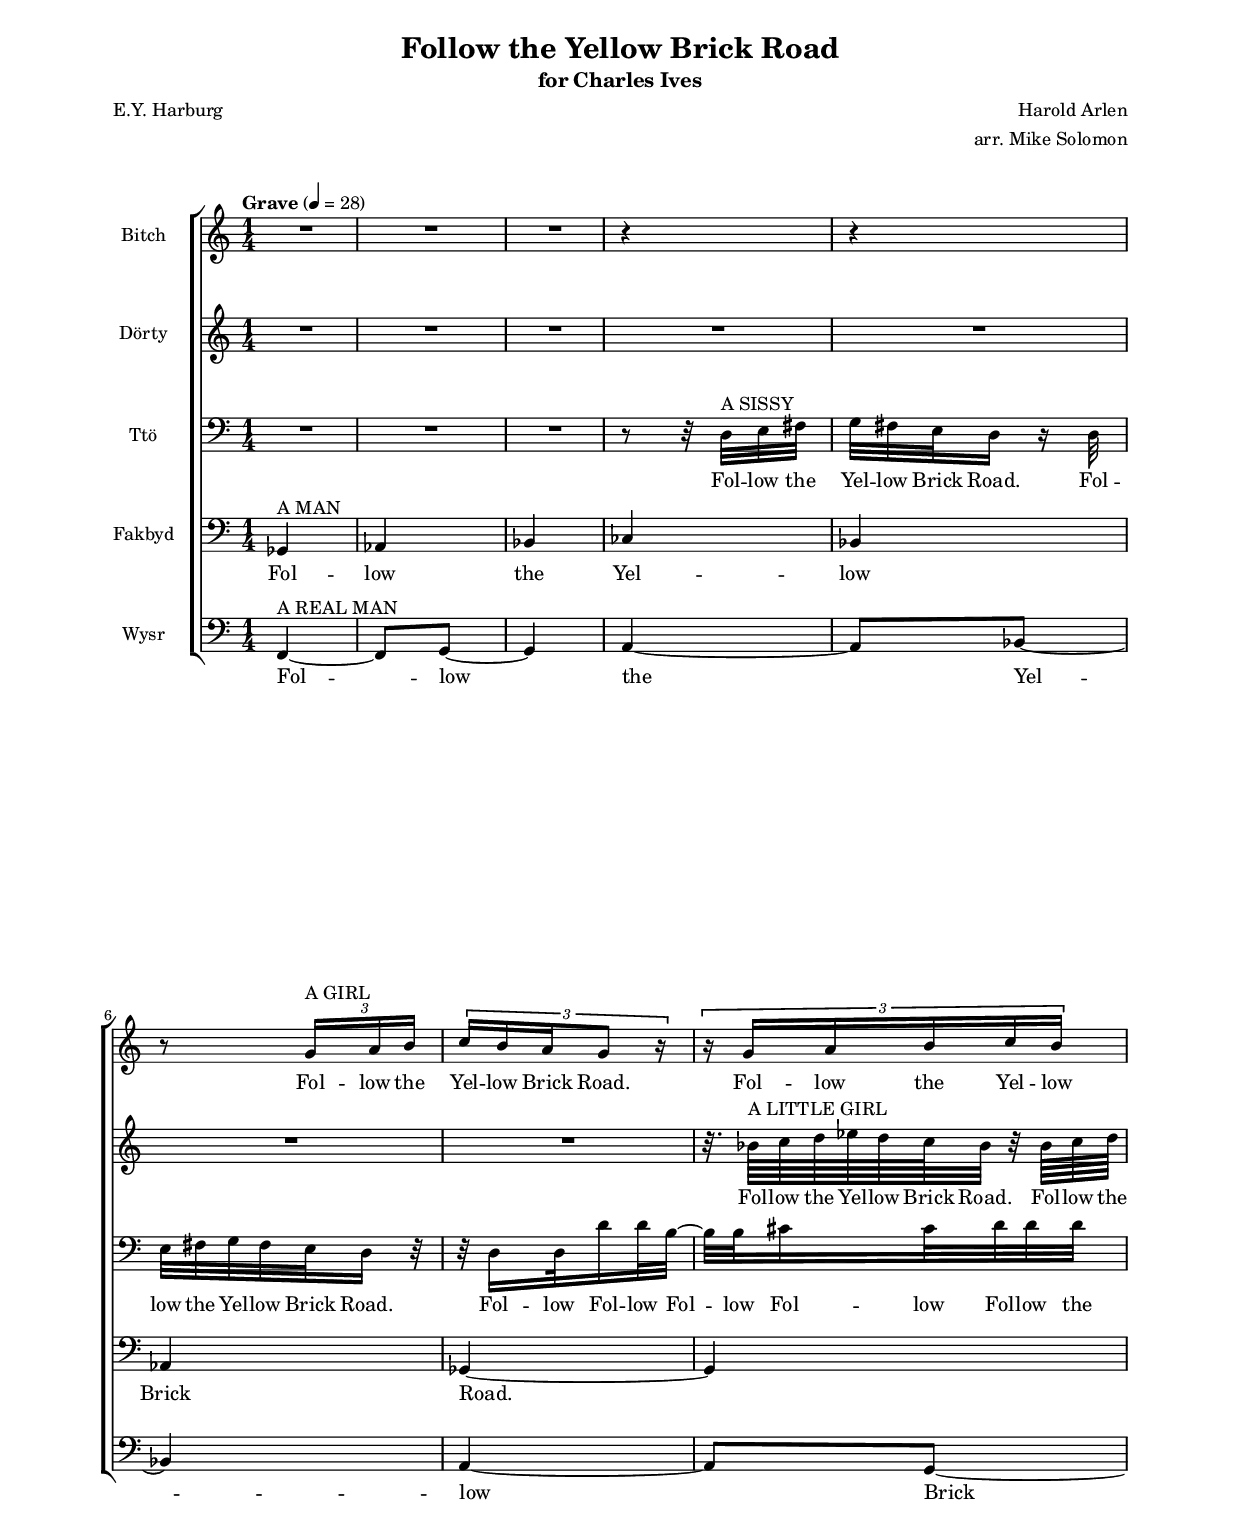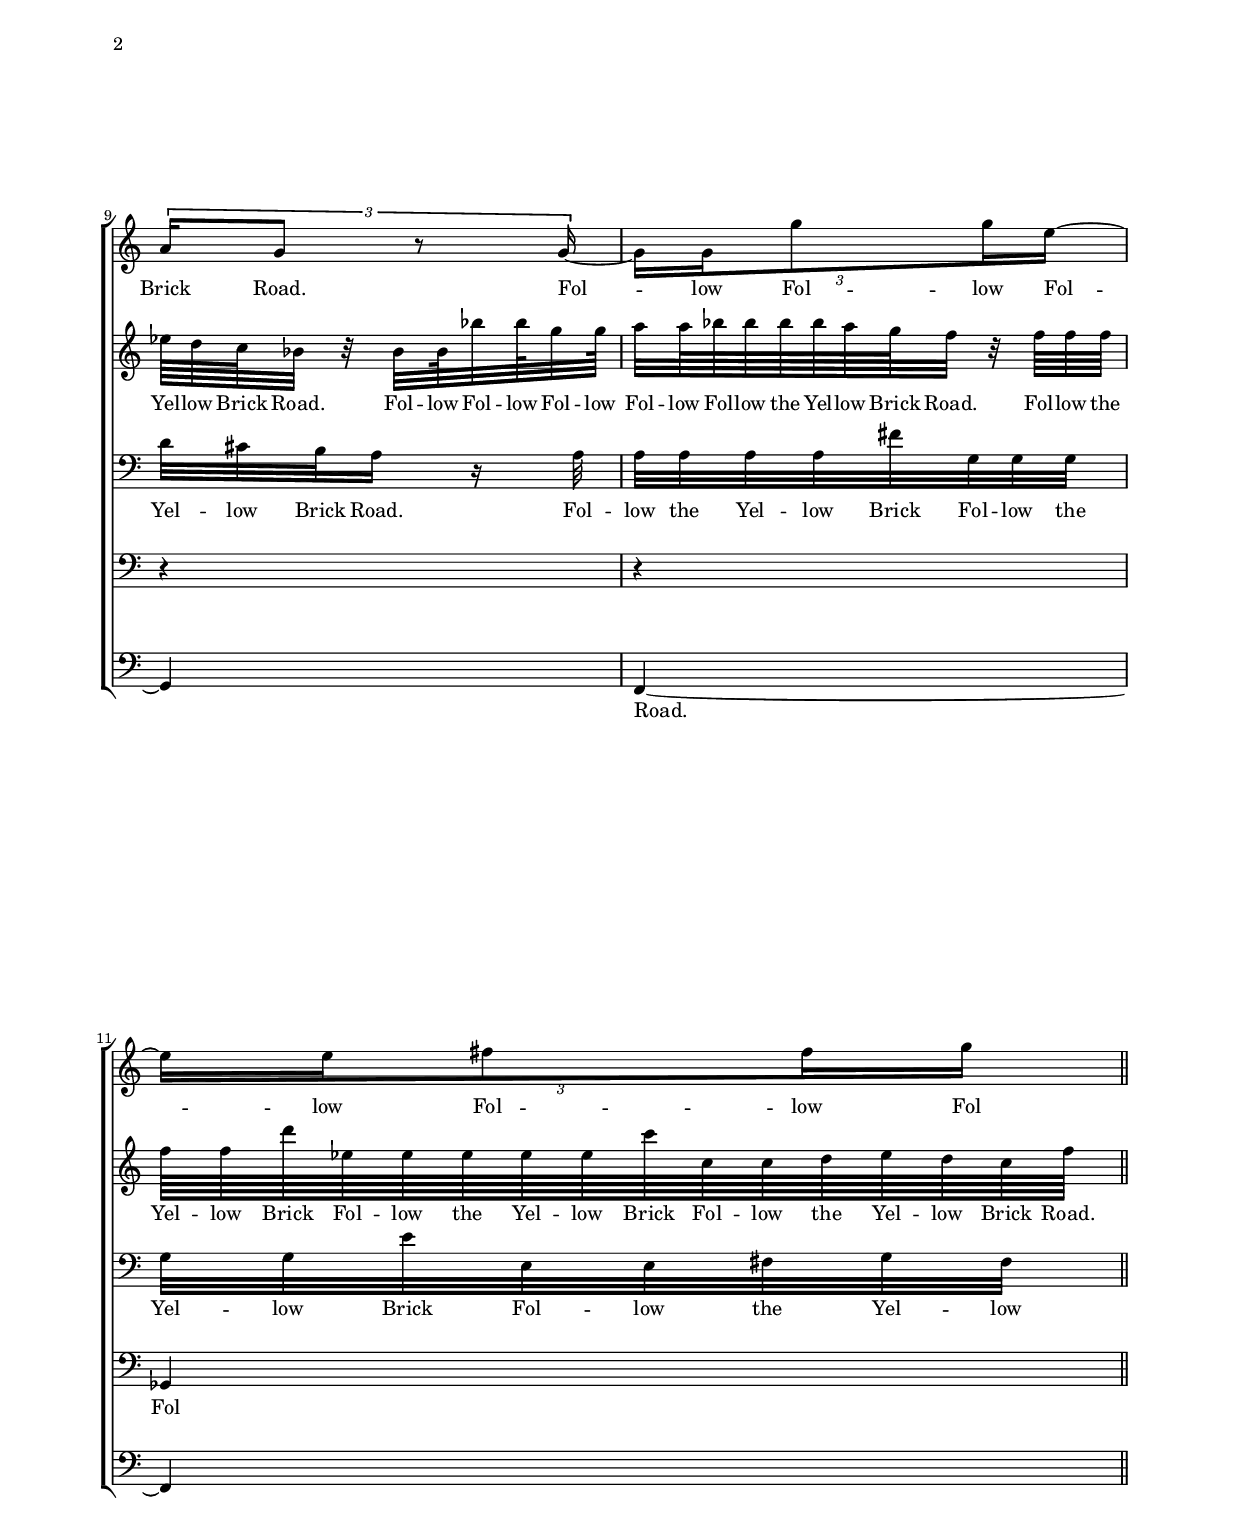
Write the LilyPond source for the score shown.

\version "2.19.30"
\include "defs-devel.ly"
\include "stylesheet.ly"
\header {
  title = "Follow the Yellow Brick Road" %(1)"
  subtitle = \markup { for Charles Ives }
  composer = "Harold Arlen"
  poet = "E.Y. Harburg"
  arranger = "arr. Mike Solomon"
}


midiPrefatoryMatter = {
}

scorePrefatoryMatter = {
}

marks = {
  %\time 3/4
  \time 1/4
  \tempo "Grave" 4=28
  s2. |
  s2. |
  s2. |
  %\time 2/4
  s2 \bar "||"
}

soprano = \relative c'' {
  R2. |
  r4 r r8 \times 2/3 { g16^"A GIRL" a b } |
  \times 2/3 { c b a g8 r16 } \times 2/3 { r g a b c b } \times 2/3 { a g8 r g16 ~ } |
  \times 2/3 { g16 g16 g'8 g16 e ~  } \times 2/3 { e e16 fis8 fis16 g } |
}

sopranoWords = \lyricmode {
  \repeat unfold 2 { Fol -- low the Yel -- low Brick Road. }
  \repeat unfold 4 { Fol -- low }
  Fol -- low
}

mezzo = \relative c'' {
  R2. |
  R |
  R4 |
  r32. bes64^"A LITTLE GIRL" c d ees d c bes32 r
  bes64 c d ees d c bes32 r
  bes32 bes64 bes'32 bes64 g32 g64 a32 a64 bes64 bes bes bes a g f32 r32 f64 f f
  f f d' ees,   ees ees ees ees    c' c, c d   ees d c f64
}

mezzoWords = \lyricmode {
  \repeat unfold 2 { Fol -- low the Yel -- low Brick Road. }
  \repeat unfold 4 { Fol -- low }
  Fol -- low the Yel -- low Brick Road.
  \repeat unfold 2 { Fol -- low the Yel -- low Brick }
  Fol -- low the Yel -- low Brick Road.
}

alto = \relative c {
  \clef bass
  R2. |
  r8 r32 d^"A SISSY" e fis   g fis e d16 r16 d32     e fis g fis e d16 r32 |
  r32 d16 d32 d'16 d32 b ~ b b cis16 cis32 d d d d cis b a16 r a32 |
  a a a a fis' g, g g g g e' e, e fis g fis
}

altoWords = \lyricmode {
  \repeat unfold 2 { Fol -- low the Yel -- low Brick Road. }
  \repeat unfold 4 { Fol -- low }
  Fol -- low the Yel -- low Brick Road.
  \repeat unfold 2 { Fol -- low the Yel -- low Brick }
  Fol -- low the Yel -- low
}

tenor = \relative c {
  \clef bass
  ges4^"A MAN" aes bes |
  ces bes aes |
  ges ~ ges r4 |
  r ges4
}

tenorWords = \lyricmode {
  Fol -- low the Yel -- low Brick Road.
  Fol
}

bass = \relative c, {
  \clef bass
  f4^"A REAL MAN" ~ f8 g ~ g4 |
  a4 ~ a8 bes ~ bes4 |
  a4 ~ a8 g ~ g4 |
  f4 ~ f |
  
}

bassWords = \lyricmode {
  Fol -- low the Yel -- low Brick Road.
}

\score {
  \new ChoirStaff <<
    \new Staff \with { instrumentName = \bitchName %shortInstrumentName = #"M."
} <<
      \new Voice = "soprano" { << { \numericTimeSignature
	\scorePrefatoryMatter
        \soprano
      } {
	\scorePrefatoryMatter
        \marks
      } >> }
      \new Lyrics \lyricsto "soprano" {
        \sopranoWords
      }
    >>
    \new Staff \with { instrumentName = \dortyName %shortInstrumentName = #"E."
} <<
      \new Voice = "mezzo" { \numericTimeSignature
	\scorePrefatoryMatter
        \mezzo
      }
      \new Lyrics \lyricsto "mezzo" {
        \mezzoWords
      }
    >>
    \new Staff \with { instrumentName = \ttoName %shortInstrumentName = #"Mk."
} <<
      \new Voice = "alto" { \numericTimeSignature
	\scorePrefatoryMatter
        \alto
      }
      \new Lyrics \lyricsto "alto" {
        \altoWords
      }
    >>
    \new Staff \with { instrumentName = \fakbydName %shortInstrumentName = #"R."
} <<
      \new Voice = "tenor" { \numericTimeSignature
	\scorePrefatoryMatter
        \tenor
      }
      \new Lyrics \lyricsto "tenor" {
        \tenorWords
      }
    >>
    \new Staff \with { instrumentName = \wysrName %shortInstrumentName = #"P." %\markup { \concat { E \super u . } }
} <<
      \new Voice = "bass" { \numericTimeSignature
	\scorePrefatoryMatter
        \bass
      }
      \new Lyrics \lyricsto "bass" {
        \bassWords
      }
    >>
  >>
  \layout {
    \context {
      \Voice
      \override TextScript #'layer = #6
      \override NoteHead #'layer = #7
      \override Glissando #'breakable = ##t
      \override TupletNumber #'breakable = ##t
      \override TupletBracket #'breakable = ##t
      \override DynamicLineSpanner.direction = #UP
      \remove "Forbid_line_break_engraver"
    }
    \context {
      \Staff
      %\consists "Metronome_mark_engraver"
      \override TimeSignature #'style = #'numbered
      \override StaffSymbol #'layer = #4
      \override TimeSignature #'layer = #3
      \override TimeSignature #'whiteout = ##t
    }
    \context {
      \Lyrics
      %\override LyricText #'whiteout = ##t
      \override LyricText #'layer = #6
    }
    \context {
      \Score
      %\remove "Metronome_mark_engraver"
      \override NonMusicalPaperColumn #'allow-loose-spacing = ##f
    }
  }
}

%{
\score {
  \new PianoStaff <<
    \new Staff  {
      \new Voice = "soprano" { << { \numericTimeSignature
	\scorePrefatoryMatter
        \soprano
      } \\ { \mezzo } \\ { \alto } {
	\scorePrefatoryMatter
        \marks
      } >> }
    }
    \new Staff  {
      \new Voice = "soprano" { << { \numericTimeSignature
	\scorePrefatoryMatter
        \tenor
      } \\ \\ { \bass } {
	\scorePrefatoryMatter
        \marks
      } >> }
    }
  >>
  \layout {
    \context {
      \Voice
      \override TextScript #'layer = #6
      \override NoteHead #'layer = #7
      \override Glissando #'breakable = ##t
      \override TupletNumber #'breakable = ##t
      \override TupletBracket #'breakable = ##t
      \remove "Forbid_line_break_engraver"
    }
    \context {
      \Staff
      %\consists "Metronome_mark_engraver"
      \override TimeSignature #'style = #'numbered
      \override StaffSymbol #'layer = #4
      \override TimeSignature #'layer = #3
      \override TimeSignature #'whiteout = ##t
    }
    \context {
      \Lyrics
      %\override LyricText #'whiteout = ##t
      \override LyricText #'layer = #6
    }
    \context {
      \Score
      %\remove "Metronome_mark_engraver"
      \override NonMusicalPaperColumn #'allow-loose-spacing = ##f
    }
  }
}
%}

%%% MIDI

\score {
  \new ChoirStaff <<
    \new Staff \with { instrumentName = \bitchName %shortInstrumentName = #"M."
} <<
      \new Voice = "soprano" { << { \numericTimeSignature
	\midiPrefatoryMatter
        \soprano
      } {
	\midiPrefatoryMatter
        \marks
      } >> }
      \new Lyrics \lyricsto "soprano" {
        \sopranoWords
      }
    >>
    \new Staff \with { instrumentName = \dortyName %shortInstrumentName = #"E."
} <<
      \new Voice = "mezzo" { \numericTimeSignature
	\midiPrefatoryMatter
        \mezzo
      }
      \new Lyrics \lyricsto "mezzo" {
        \mezzoWords
      }
    >>
    \new Staff \with { instrumentName = \ttoName %shortInstrumentName = #"Mk."
} <<
      \new Voice = "alto" { \numericTimeSignature
	\midiPrefatoryMatter
        \alto
      }
      \new Lyrics \lyricsto "alto" {
        \altoWords
      }
    >>
    \new Staff \with { instrumentName = \fakbydName %shortInstrumentName = #"R."
} <<
      \new Voice = "tenor" { \numericTimeSignature
	\midiPrefatoryMatter
        \tenor
      }
      \new Lyrics \lyricsto "tenor" {
        \tenorWords
      }
    >>
    \new Staff \with { instrumentName = \wysrName %shortInstrumentName = #"P." %\markup { \concat { E \super u . } }
} <<
      \new Voice = "bass" { \numericTimeSignature
	\midiPrefatoryMatter
        \bass
      }
      \new Lyrics \lyricsto "bass" {
        \bassWords
      }
    >>
  >>
  \midi {}
}
